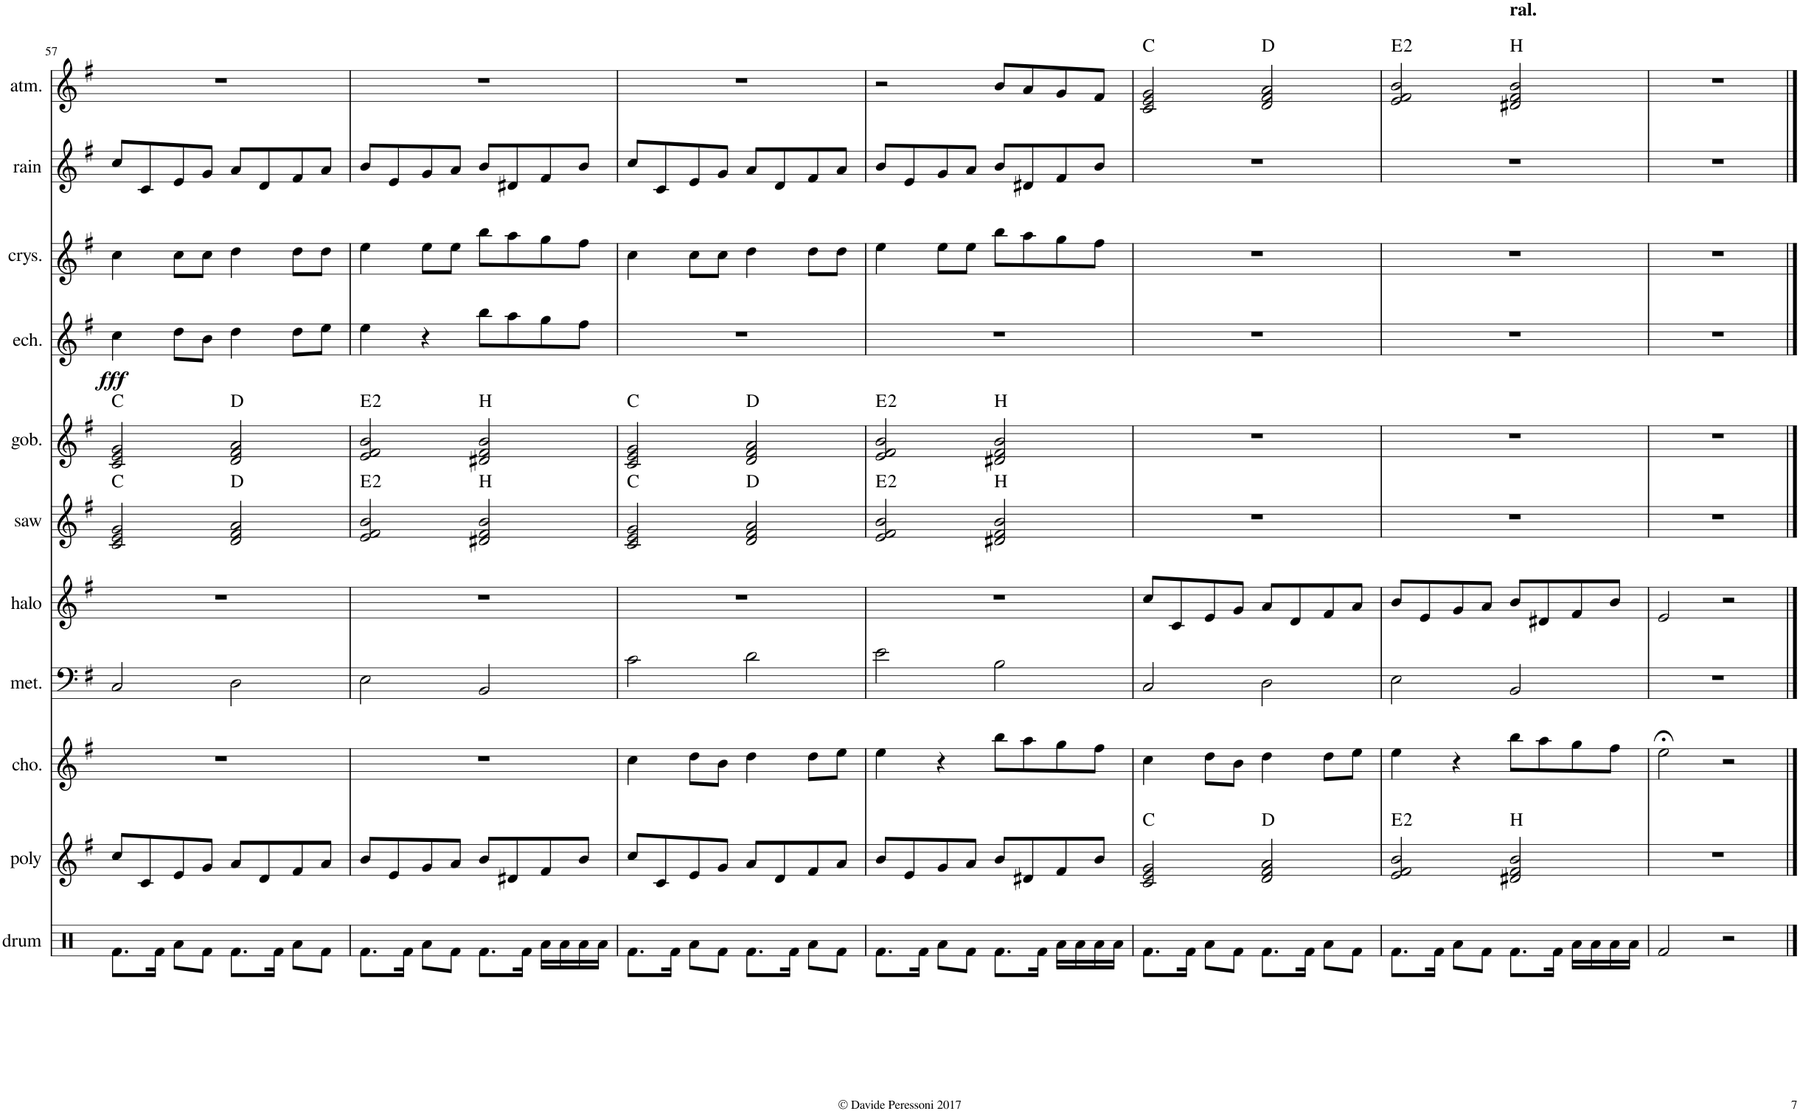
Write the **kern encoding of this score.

**kern	**kern	**harte	**kern	**kern	**kern	**kern	**harte	**kern	**harte	**kern	**dynam	**kern	**kern	**kern	**harte
*part11	*part10	*part10	*part9	*part8	*part7	*part6	*part6	*part5	*part5	*part4	*part4	*part3	*part2	*part1	*part1
*staff11	*staff10	*	*staff9	*staff8	*staff7	*staff6	*	*staff5	*	*staff4	*staff4	*staff3	*staff2	*staff1	*
*I"Synth. drum	*I"Synth. Poly	*	*I"Synth. Choir	*I"Synth. Metallic	*I"Synth. Halo	*I"Synth. Saw	*	*I"Synth. Goblins	*	*I"Synth. Echoes	*	*I"Synth. Crystal	*I"Synth. Rain	*I"Synth. atmosphere	*
*I'drum	*I'poly	*	*I'cho.	*I'met.	*I'halo	*I'saw	*	*I'gob.	*	*I'ech.	*	*I'crys.	*I'rain	*I'atm.	*
!!LO:PB:g=z
*clefX	*clefG2	*	*clefG2	*clefF4	*clefG2	*clefG2	*	*clefG2	*	*clefG2	*	*clefG2	*clefG2	*clefG2	*
*k[]	*k[f#]	*	*k[f#]	*k[f#]	*k[f#]	*k[f#]	*	*k[f#]	*	*k[f#]	*	*k[f#]	*k[f#]	*k[f#]	*
*M4/4	*M4/4	*	*M4/4	*M4/4	*M4/4	*M4/4	*	*M4/4	*	*M4/4	*	*M4/4	*M4/4	*M4/4	*
=57	=57	=57	=57	=57	=57	=57	=57	=57	=57	=57	=57	=57	=57	=57	=57
!	!	!	!	!	!	!	!	!	!	!	!LO:DY:b	!	!	!	!
8.Rf\L	8cc/L	.	1r	2C/	1r	2c/ 2e/ 2g/	C:maj	2c/ 2e/ 2g/	C:maj	4cc\	fff	4cc\	8cc/L	1r	.
.	8c/	.	.	.	.	.	.	.	.	.	.	.	8c/	.	.
16Rf\Jk	.	.	.	.	.	.	.	.	.	.	.	.	.	.	.
8Ra\L	8e/	.	.	.	.	.	.	.	.	8dd\L	.	8cc\L	8e/	.	.
8Rf\J	8g/J	.	.	.	.	.	.	.	.	8b\J	.	8cc\J	8g/J	.	.
8.Rf\L	8a/L	.	.	2D\	.	2d/ 2f#/ 2a/	D:maj	2d/ 2f#/ 2a/	D:maj	4dd\	.	4dd\	8a/L	.	.
.	8d/	.	.	.	.	.	.	.	.	.	.	.	8d/	.	.
16Rf\Jk	.	.	.	.	.	.	.	.	.	.	.	.	.	.	.
8Ra\L	8f#/	.	.	.	.	.	.	.	.	8dd\L	.	8dd\L	8f#/	.	.
8Rf\J	8a/J	.	.	.	.	.	.	.	.	8ee\J	.	8dd\J	8a/J	.	.
=58	=58	=58	=58	=58	=58	=58	=58	=58	=58	=58	=58	=58	=58	=58	=58
8.Rf\L	8b/L	.	1r	2E\	1r	2e/ 2f#/ 2b/	E:maj(2)	2e/ 2f#/ 2b/	E:maj(2)	4ee\	.	4ee\	8b/L	1r	.
.	8e/	.	.	.	.	.	.	.	.	.	.	.	8e/	.	.
16Rf\Jk	.	.	.	.	.	.	.	.	.	.	.	.	.	.	.
8Ra\L	8g/	.	.	.	.	.	.	.	.	4r	.	8ee\L	8g/	.	.
8Rf\J	8a/J	.	.	.	.	.	.	.	.	.	.	8ee\J	8a/J	.	.
8.Rf\L	8b/L	.	.	2BB/	.	2d#X/ 2f#/ 2b/	B:maj	2d#X/ 2f#/ 2b/	B:maj	8bb\L	.	8bb\L	8b/L	.	.
.	8d#X/	.	.	.	.	.	.	.	.	8aa\	.	8aa\	8d#X/	.	.
16Rf\Jk	.	.	.	.	.	.	.	.	.	.	.	.	.	.	.
16Ra\LL	8f#/	.	.	.	.	.	.	.	.	8gg\	.	8gg\	8f#/	.	.
16Ra\	.	.	.	.	.	.	.	.	.	.	.	.	.	.	.
16Ra\	8b/J	.	.	.	.	.	.	.	.	8ff#\J	.	8ff#\J	8b/J	.	.
16Ra\JJ	.	.	.	.	.	.	.	.	.	.	.	.	.	.	.
=59	=59	=59	=59	=59	=59	=59	=59	=59	=59	=59	=59	=59	=59	=59	=59
8.Rf\L	8cc/L	.	4cc\	2c\	1r	2c/ 2e/ 2g/	C:maj	2c/ 2e/ 2g/	C:maj	1r	.	4cc\	8cc/L	1r	.
.	8c/	.	.	.	.	.	.	.	.	.	.	.	8c/	.	.
16Rf\Jk	.	.	.	.	.	.	.	.	.	.	.	.	.	.	.
8Ra\L	8e/	.	8dd\L	.	.	.	.	.	.	.	.	8cc\L	8e/	.	.
8Rf\J	8g/J	.	8b\J	.	.	.	.	.	.	.	.	8cc\J	8g/J	.	.
8.Rf\L	8a/L	.	4dd\	2d\	.	2d/ 2f#/ 2a/	D:maj	2d/ 2f#/ 2a/	D:maj	.	.	4dd\	8a/L	.	.
.	8d/	.	.	.	.	.	.	.	.	.	.	.	8d/	.	.
16Rf\Jk	.	.	.	.	.	.	.	.	.	.	.	.	.	.	.
8Ra\L	8f#/	.	8dd\L	.	.	.	.	.	.	.	.	8dd\L	8f#/	.	.
8Rf\J	8a/J	.	8ee\J	.	.	.	.	.	.	.	.	8dd\J	8a/J	.	.
=60	=60	=60	=60	=60	=60	=60	=60	=60	=60	=60	=60	=60	=60	=60	=60
8.Rf\L	8b/L	.	4ee\	2e\	1r	2e/ 2f#/ 2b/	E:maj(2)	2e/ 2f#/ 2b/	E:maj(2)	1r	.	4ee\	8b/L	2r	.
.	8e/	.	.	.	.	.	.	.	.	.	.	.	8e/	.	.
16Rf\Jk	.	.	.	.	.	.	.	.	.	.	.	.	.	.	.
8Ra\L	8g/	.	4r	.	.	.	.	.	.	.	.	8ee\L	8g/	.	.
8Rf\J	8a/J	.	.	.	.	.	.	.	.	.	.	8ee\J	8a/J	.	.
8.Rf\L	8b/L	.	8bb\L	2B\	.	2d#X/ 2f#/ 2b/	B:maj	2d#X/ 2f#/ 2b/	B:maj	.	.	8bb\L	8b/L	8b/L	.
.	8d#X/	.	8aa\	.	.	.	.	.	.	.	.	8aa\	8d#X/	8a/	.
16Rf\Jk	.	.	.	.	.	.	.	.	.	.	.	.	.	.	.
16Ra\LL	8f#/	.	8gg\	.	.	.	.	.	.	.	.	8gg\	8f#/	8g/	.
16Ra\	.	.	.	.	.	.	.	.	.	.	.	.	.	.	.
16Ra\	8b/J	.	8ff#\J	.	.	.	.	.	.	.	.	8ff#\J	8b/J	8f#/J	.
16Ra\JJ	.	.	.	.	.	.	.	.	.	.	.	.	.	.	.
=61	=61	=61	=61	=61	=61	=61	=61	=61	=61	=61	=61	=61	=61	=61	=61
8.Rf\L	2c/ 2e/ 2g/	C:maj	4cc\	2C/	8cc/L	1r	.	1r	.	1r	.	1r	1r	2c/ 2e/ 2g/	C:maj
.	.	.	.	.	8c/	.	.	.	.	.	.	.	.	.	.
16Rf\Jk	.	.	.	.	.	.	.	.	.	.	.	.	.	.	.
8Ra\L	.	.	8dd\L	.	8e/	.	.	.	.	.	.	.	.	.	.
8Rf\J	.	.	8b\J	.	8g/J	.	.	.	.	.	.	.	.	.	.
8.Rf\L	2d/ 2f#/ 2a/	D:maj	4dd\	2D\	8a/L	.	.	.	.	.	.	.	.	2d/ 2f#/ 2a/	D:maj
.	.	.	.	.	8d/	.	.	.	.	.	.	.	.	.	.
16Rf\Jk	.	.	.	.	.	.	.	.	.	.	.	.	.	.	.
8Ra\L	.	.	8dd\L	.	8f#/	.	.	.	.	.	.	.	.	.	.
8Rf\J	.	.	8ee\J	.	8a/J	.	.	.	.	.	.	.	.	.	.
=62	=62	=62	=62	=62	=62	=62	=62	=62	=62	=62	=62	=62	=62	=62	=62
8.Rf\L	2e/ 2f#/ 2b/	E:maj(2)	4ee\	2E\	8b/L	1r	.	1r	.	1r	.	1r	1r	2e/ 2f#/ 2b/	E:maj(2)
.	.	.	.	.	8e/	.	.	.	.	.	.	.	.	.	.
16Rf\Jk	.	.	.	.	.	.	.	.	.	.	.	.	.	.	.
8Ra\L	.	.	4r	.	8g/	.	.	.	.	.	.	.	.	.	.
8Rf\J	.	.	.	.	8a/J	.	.	.	.	.	.	.	.	.	.
!	!	!	!	!	!	!	!	!	!	!	!	!	!	!LO:TX:a:B:t=ral.	!
8.Rf\L	2d#X/ 2f#/ 2b/	B:maj	8bb\L	2BB/	8b/L	.	.	.	.	.	.	.	.	2d#X/ 2f#/ 2b/	B:maj
.	.	.	8aa;<\	.	8d#X/	.	.	.	.	.	.	.	.	.	.
16Rf\Jk	.	.	.	.	.	.	.	.	.	.	.	.	.	.	.
16Ra\LL	.	.	8gg;<\	.	8f#/	.	.	.	.	.	.	.	.	.	.
16Ra\	.	.	.	.	.	.	.	.	.	.	.	.	.	.	.
16Ra\	.	.	8ff#;<\J	.	8b/J	.	.	.	.	.	.	.	.	.	.
16Ra\JJ	.	.	.	.	.	.	.	.	.	.	.	.	.	.	.
=63	=63	=63	=63	=63	=63	=63	=63	=63	=63	=63	=63	=63	=63	=63	=63
2Rf/	1r	.	2ee;<\	1r	2e/	1r	.	1r	.	1r	.	1r	1r	1r	.
2r	.	.	2r	.	2r	.	.	.	.	.	.	.	.	.	.
==	==	==	==	==	==	==	==	==	==	==	==	==	==	==	==
*-	*-	*-	*-	*-	*-	*-	*-	*-	*-	*-	*-	*-	*-	*-	*-
